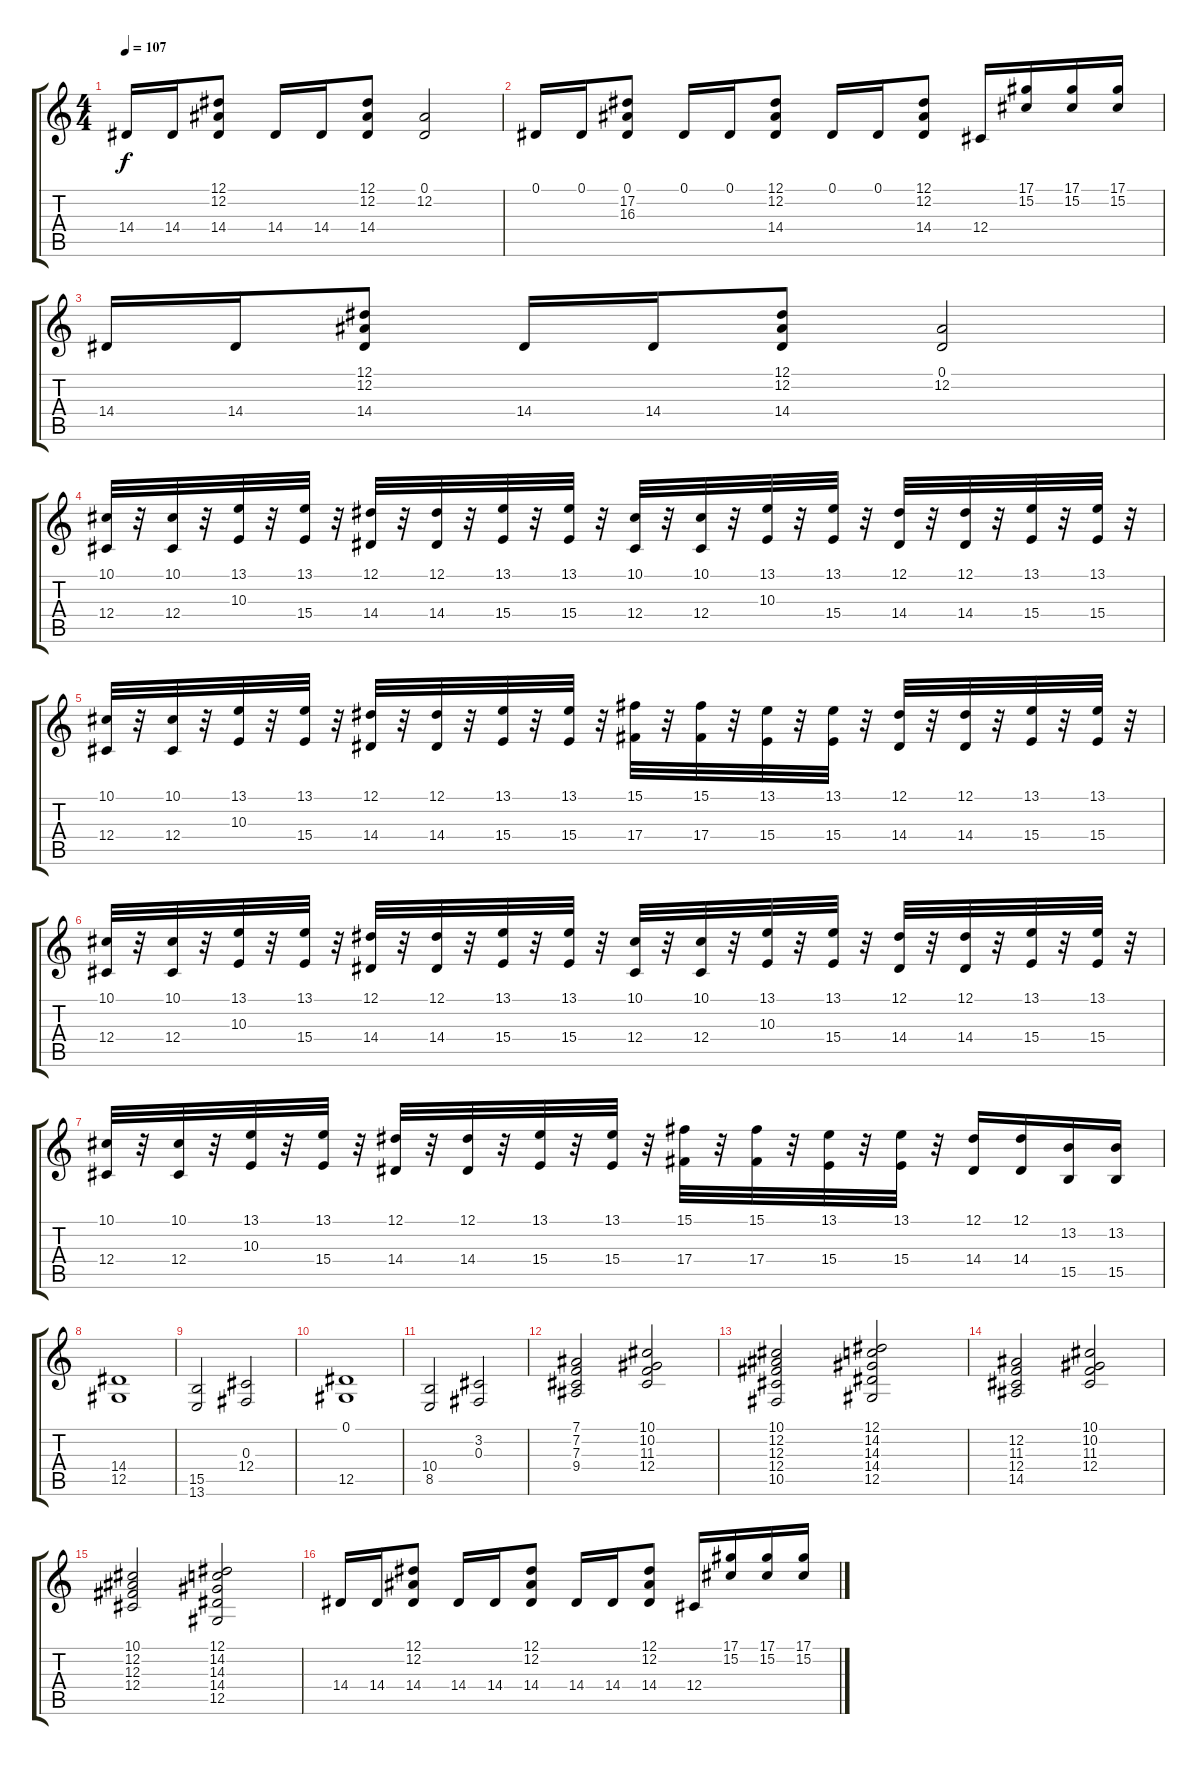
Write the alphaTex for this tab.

\track "" {instrument stringensemble1}
\staff {score tabs}
\tuning (Eb4 Bb3 Gb3 Db3 Ab2 Eb2) {hide}
\ts (4 4)
\tempo 107
\clef g2
\ks c
14.4.16{dy f} 14.4.16 (12.1 12.2 14.4).8 14.4.16 14.4.16 (12.1 12.2 14.4).8 (0.1 12.2).2 |
0.1.16 0.1.16 (0.1 17.2 16.3).8 0.1.16 0.1.16 (12.1 12.2 14.4).8 0.1.16 0.1.16 (12.1 12.2 14.4).8 12.4.16 (17.1 15.2).16 (17.1 15.2).16 (17.1 15.2).16 |
14.4.16 14.4.16 (12.1 12.2 14.4).8 14.4.16 14.4.16 (12.1 12.2 14.4).8 (0.1 12.2).2 |
(10.1 12.4).32 r.32 (10.1 12.4).32 r.32 (13.1 10.3).32 r.32 (13.1 15.4).32 r.32 (12.1 14.4).32 r.32 (12.1 14.4).32 r.32 (13.1 15.4).32 r.32 (13.1 15.4).32 r.32 (10.1 12.4).32 r.32 (10.1 12.4).32 r.32 (13.1 10.3).32 r.32 (13.1 15.4).32 r.32 (12.1 14.4).32 r.32 (12.1 14.4).32 r.32 (13.1 15.4).32 r.32 (13.1 15.4).32 r.32 |
(10.1 12.4).32 r.32 (10.1 12.4).32 r.32 (13.1 10.3).32 r.32 (13.1 15.4).32 r.32 (12.1 14.4).32 r.32 (12.1 14.4).32 r.32 (13.1 15.4).32 r.32 (13.1 15.4).32 r.32 (15.1 17.4).32 r.32 (15.1 17.4).32 r.32 (13.1 15.4).32 r.32 (13.1 15.4).32 r.32 (12.1 14.4).32 r.32 (12.1 14.4).32 r.32 (13.1 15.4).32 r.32 (13.1 15.4).32 r.32 |
(10.1 12.4).32 r.32 (10.1 12.4).32 r.32 (13.1 10.3).32 r.32 (13.1 15.4).32 r.32 (12.1 14.4).32 r.32 (12.1 14.4).32 r.32 (13.1 15.4).32 r.32 (13.1 15.4).32 r.32 (10.1 12.4).32 r.32 (10.1 12.4).32 r.32 (13.1 10.3).32 r.32 (13.1 15.4).32 r.32 (12.1 14.4).32 r.32 (12.1 14.4).32 r.32 (13.1 15.4).32 r.32 (13.1 15.4).32 r.32 |
(10.1 12.4).32 r.32 (10.1 12.4).32 r.32 (13.1 10.3).32 r.32 (13.1 15.4).32 r.32 (12.1 14.4).32 r.32 (12.1 14.4).32 r.32 (13.1 15.4).32 r.32 (13.1 15.4).32 r.32 (15.1 17.4).32 r.32 (15.1 17.4).32 r.32 (13.1 15.4).32 r.32 (13.1 15.4).32 r.32 (12.1 14.4).16 (12.1 14.4).16 (13.2 15.5).16 (13.2 15.5).16 |
(14.4 12.5).1 |
(15.5 13.6).2 (0.3 12.4).2 |
(0.1 12.5).1 |
(10.4 8.5).2 (3.2 0.3).2 |
(7.1 7.2 7.3 9.4).2 (10.1 10.2 11.3 12.4).2 |
(10.1 12.2 12.3 12.4 10.5).2 (12.1 14.2 14.3 14.4 12.5).2 |
(12.2 11.3 12.4 14.5).2 (10.1 10.2 11.3 12.4).2 |
(10.1 12.2 12.3 12.4).2 (12.1 14.2 14.3 14.4 12.5).2 |
14.4.16 14.4.16 (12.1 12.2 14.4).8 14.4.16 14.4.16 (12.1 12.2 14.4).8 14.4.16 14.4.16 (12.1 12.2 14.4).8 12.4.16 (17.1 15.2).16 (17.1 15.2).16 (17.1 15.2).16
